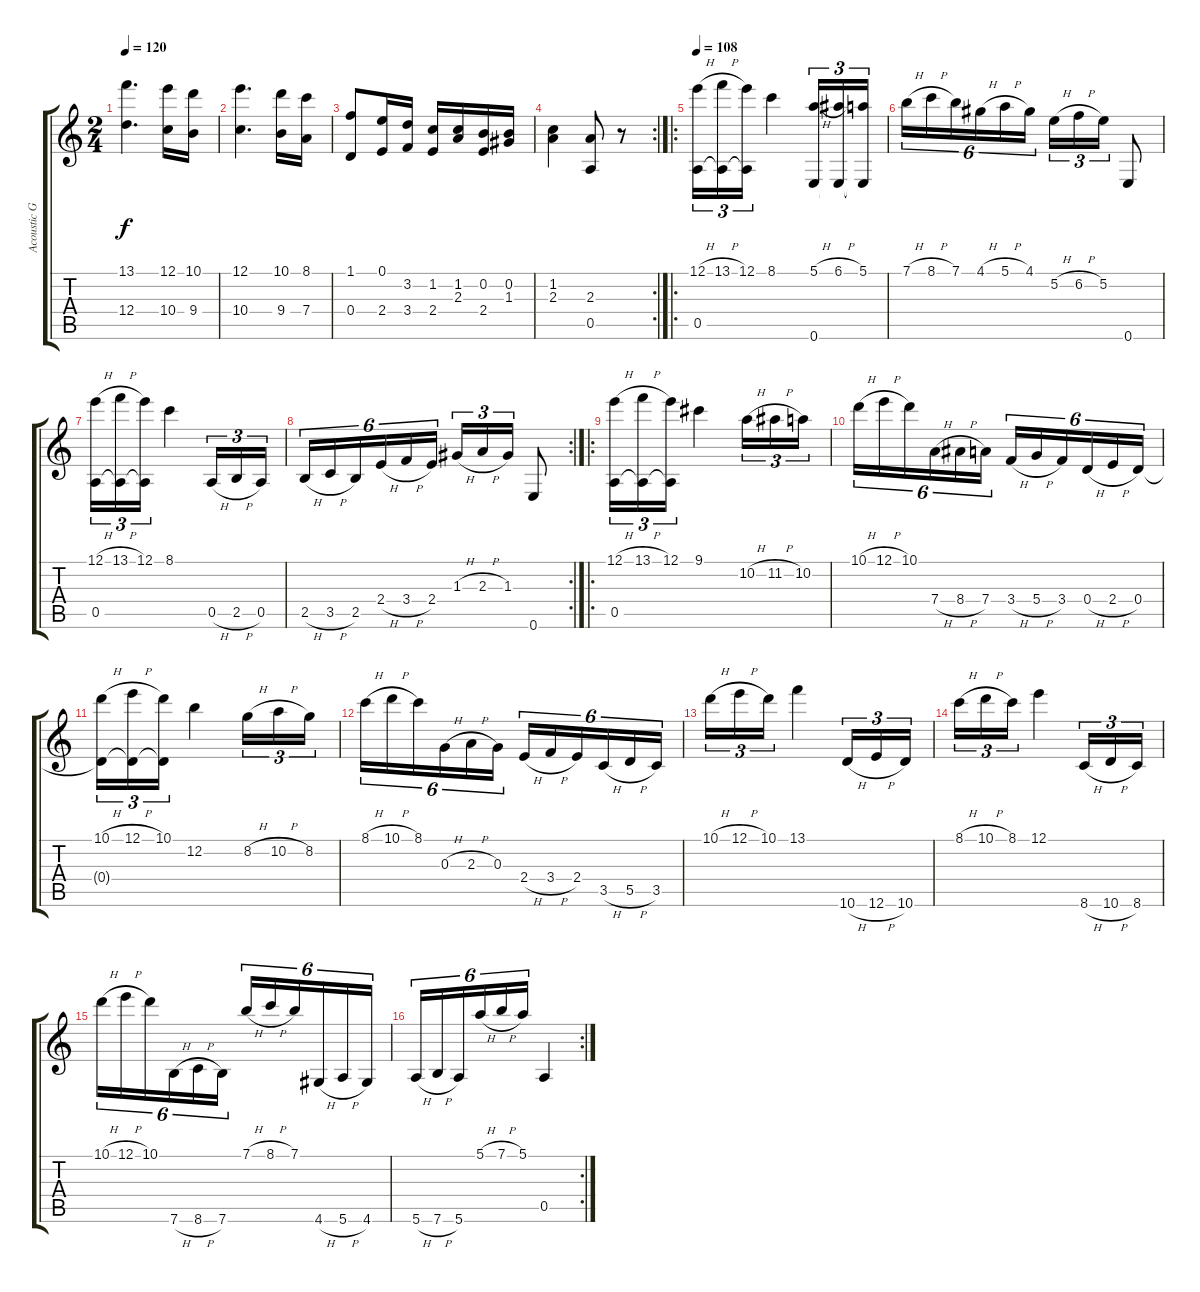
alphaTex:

\track ("Acoustic Guitar" "Acoustic G") {instrument acousticguitarnylon}
\staff {score tabs}
\tuning (E4 B3 G3 D3 A2 E2) {hide}
\ts (2 4)
\tempo 120
\clef g2
\ks c
(13.1 12.4).4{d dy f} (12.1 10.4).16 (10.1 9.4).16 |
(12.1 10.4).4{d} (10.1 9.4).16 (8.1 7.4).16 |
(1.1 0.4).8 (0.1 2.4).16 (3.2 3.4).16 (1.2 2.4).16 (1.2 2.3).16 (0.2 2.4).16 (0.2 1.3).16 |
\rc 2
(1.2 2.3).4 (2.3 0.5).8 r.8 |
\ro
\tempo 108
(12.1{h} 0.5).16{tu (3 2)} (13.1{h} 0.5{t}).16{tu (3 2)} (12.1 0.5{t}).16{tu (3 2)} 8.1.4 (5.1{h} 0.6).16{tu (3 2)} (6.1{h} 0.6{t}).16{tu (3 2)} (5.1 0.6{t}).16{tu (3 2)} |
7.1{h}.16{tu (6 4)} 8.1{h}.16{tu (6 4)} 7.1.16{tu (6 4)} 4.1{h}.16{tu (6 4)} 5.1{h}.16{tu (6 4)} 4.1.16{tu (6 4)} 5.2{h}.16{tu (3 2)} 6.2{h}.16{tu (3 2)} 5.2.16{tu (3 2)} 0.6.8 |
(12.1{h} 0.5).16{tu (3 2)} (13.1{h} 0.5{t}).16{tu (3 2)} (12.1 0.5{t}).16{tu (3 2)} 8.1.4 0.5{h}.16{tu (3 2)} 2.5{h}.16{tu (3 2)} 0.5.16{tu (3 2)} |
\rc 2
2.5{h}.16{tu (6 4)} 3.5{h}.16{tu (6 4)} 2.5.16{tu (6 4)} 2.4{h}.16{tu (6 4)} 3.4{h}.16{tu (6 4)} 2.4.16{tu (6 4)} 1.3{h}.16{tu (3 2)} 2.3{h}.16{tu (3 2)} 1.3.16{tu (3 2)} 0.6.8 |
\ro
(12.1{h} 0.5).16{tu (3 2)} (13.1{h} 0.5{t}).16{tu (3 2)} (12.1 0.5{t}).16{tu (3 2)} 9.1.4 10.2{h}.16{tu (3 2)} 11.2{h}.16{tu (3 2)} 10.2.16{tu (3 2)} |
10.1{h}.16{tu (6 4)} 12.1{h}.16{tu (6 4)} 10.1.16{tu (6 4)} 7.4{h}.16{tu (6 4)} 8.4{h}.16{tu (6 4)} 7.4.16{tu (6 4)} 3.4{h}.16{tu (6 4)} 5.4{h}.16{tu (6 4)} 3.4.16{tu (6 4)} 0.4{h}.16{tu (6 4)} 2.4{h}.16{tu (6 4)} 0.4.16{tu (6 4)} |
(10.1{h} 0.4{t}).16{tu (3 2)} (12.1{h} 0.4{t}).16{tu (3 2)} (10.1 0.4{t}).16{tu (3 2)} 12.2.4 8.2{h}.16{tu (3 2)} 10.2{h}.16{tu (3 2)} 8.2.16{tu (3 2)} |
8.1{h}.16{tu (6 4)} 10.1{h}.16{tu (6 4)} 8.1.16{tu (6 4)} 0.3{h}.16{tu (6 4)} 2.3{h}.16{tu (6 4)} 0.3.16{tu (6 4)} 2.4{h}.16{tu (6 4)} 3.4{h}.16{tu (6 4)} 2.4.16{tu (6 4)} 3.5{h}.16{tu (6 4)} 5.5{h}.16{tu (6 4)} 3.5.16{tu (6 4)} |
10.1{h}.16{tu (3 2)} 12.1{h}.16{tu (3 2)} 10.1.16{tu (3 2)} 13.1.4 10.6{h}.16{tu (3 2)} 12.6{h}.16{tu (3 2)} 10.6.16{tu (3 2)} |
8.1{h}.16{tu (3 2)} 10.1{h}.16{tu (3 2)} 8.1.16{tu (3 2)} 12.1.4 8.6{h}.16{tu (3 2)} 10.6{h}.16{tu (3 2)} 8.6.16{tu (3 2)} |
10.1{h}.16{tu (6 4)} 12.1{h}.16{tu (6 4)} 10.1.16{tu (6 4)} 7.6{h}.16{tu (6 4)} 8.6{h}.16{tu (6 4)} 7.6.16{tu (6 4)} 7.1{h}.16{tu (6 4)} 8.1{h}.16{tu (6 4)} 7.1.16{tu (6 4)} 4.6{h}.16{tu (6 4)} 5.6{h}.16{tu (6 4)} 4.6.16{tu (6 4)} |
\rc 2
5.6{h}.16{tu (6 4)} 7.6{h}.16{tu (6 4)} 5.6.16{tu (6 4)} 5.1{h}.16{tu (6 4)} 7.1{h}.16{tu (6 4)} 5.1.16{tu (6 4)} 0.5.4
